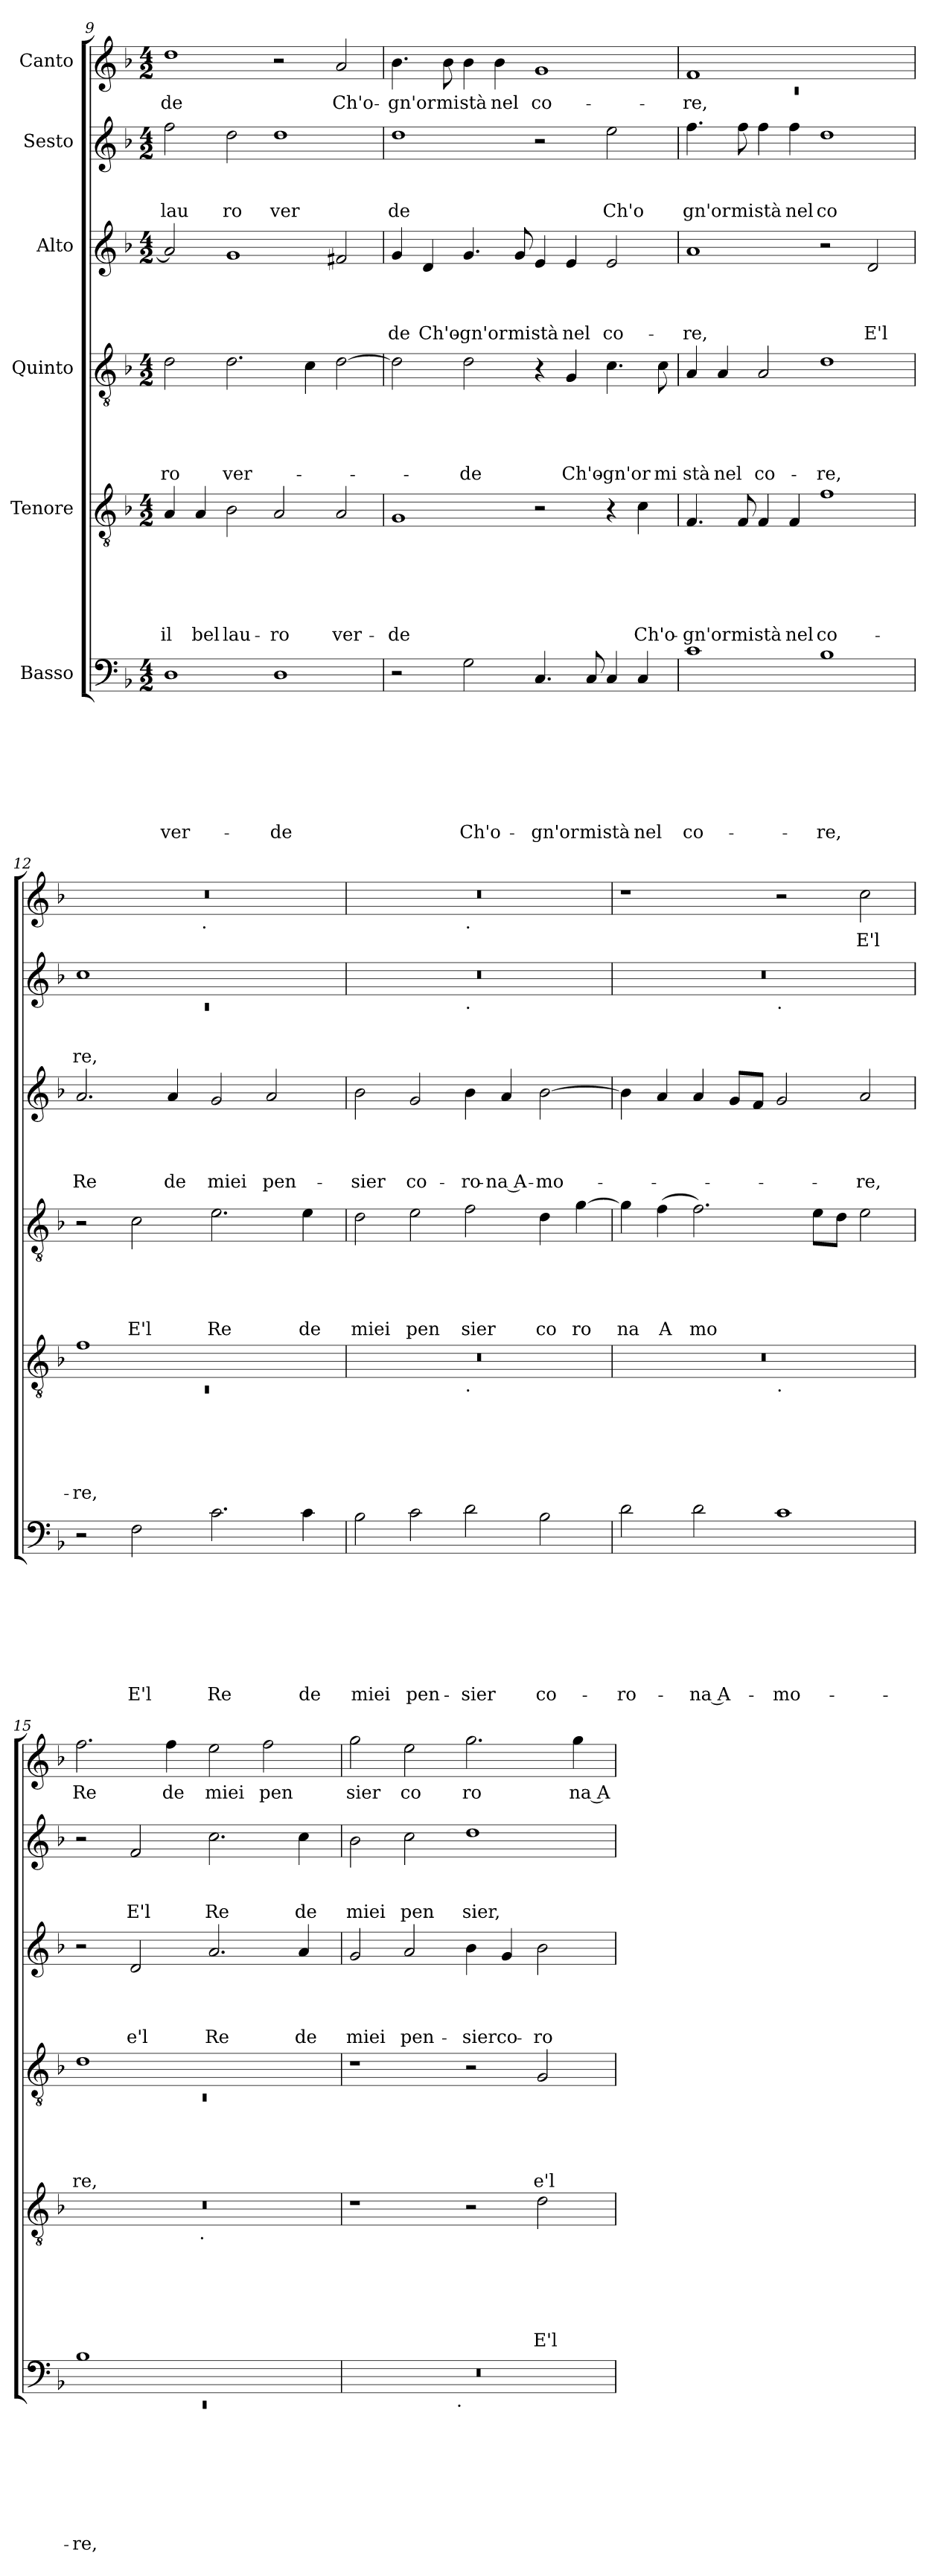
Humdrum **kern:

**kern	**text	**text	**text	**text	**text	**text	**text	**text	**kern	**text	**text	**text	**text	**text	**text	**kern	**text	**text	**text	**text	**text	**kern	**text	**text	**text	**text	**kern	**text	**text	**text	**kern	**text
*part6	*part6	*part6	*part6	*part6	*part6	*part6	*part6	*part6	*part5	*part5	*part5	*part5	*part5	*part5	*part5	*part4	*part4	*part4	*part4	*part4	*part4	*part3	*part3	*part3	*part3	*part3	*part2	*part2	*part2	*part2	*part1	*part1
*staff6	*staff6	*staff6	*staff6	*staff6	*staff6	*staff6	*staff6	*staff6	*staff5	*staff5	*staff5	*staff5	*staff5	*staff5	*staff5	*staff4	*staff4	*staff4	*staff4	*staff4	*staff4	*staff3	*staff3	*staff3	*staff3	*staff3	*staff2	*staff2	*staff2	*staff2	*staff1	*staff1
*I"Basso	*	*	*	*	*	*	*	*	*I"Tenore	*	*	*	*	*	*	*I"Quinto	*	*	*	*	*	*I"Alto	*	*	*	*	*I"Sesto	*	*	*	*I"Canto	*
*clefF4	*	*	*	*	*	*	*	*	*clefGv2	*	*	*	*	*	*	*clefGv2	*	*	*	*	*	*clefG2	*	*	*	*	*clefG2	*	*	*	*clefG2	*
*k[b-]	*	*	*	*	*	*	*	*	*k[b-]	*	*	*	*	*	*	*k[b-]	*	*	*	*	*	*k[b-]	*	*	*	*	*k[b-]	*	*	*	*k[b-]	*
*F:	*	*	*	*	*	*	*	*	*F:	*	*	*	*	*	*	*F:	*	*	*	*	*	*F:	*	*	*	*	*F:	*	*	*	*F:	*
*M4/2	*	*	*	*	*	*	*	*	*M4/2	*	*	*	*	*	*	*M4/2	*	*	*	*	*	*M4/2	*	*	*	*	*M4/2	*	*	*	*M4/2	*
=9	=9	=9	=9	=9	=9	=9	=9	=9	=9	=9	=9	=9	=9	=9	=9	=9	=9	=9	=9	=9	=9	=9	=9	=9	=9	=9	=9	=9	=9	=9	=9	=9
!	!	!	!	!	!	!	!	!LO:LY:b	!	!	!	!	!	!	!LO:LY:b	!	!	!	!	!	!LO:LY:b	!	!	!	!	!	!	!	!	!LO:LY:b	!	!LO:LY:b
1D	.	.	.	.	.	.	.	ver-	4A/	.	.	.	.	.	il	2d\	.	.	.	.	-ro	2a/]	.	.	.	.	2ff\	.	.	lau	1dd	de
!	!	!	!	!	!	!	!	!	!	!	!	!	!	!	!LO:LY:b	!	!	!	!	!	!	!	!	!	!	!	!	!	!	!	!	!
.	.	.	.	.	.	.	.	.	4A/	.	.	.	.	.	bel	.	.	.	.	.	.	.	.	.	.	.	.	.	.	.	.	.
!	!	!	!	!	!	!	!	!	!	!	!	!	!	!	!LO:LY:b	!	!	!	!	!	!LO:LY:b	!	!	!	!	!	!	!	!	!LO:LY:b	!	!
.	.	.	.	.	.	.	.	.	2B-\	.	.	.	.	.	lau-	2.d\	.	.	.	.	ver-	1g	.	.	.	.	2dd\	.	.	ro	.	.
!	!	!	!	!	!	!	!	!LO:LY:b	!	!	!	!	!	!	!LO:LY:b	!	!	!	!	!	!	!	!	!	!	!	!	!	!	!LO:LY:b	!	!
1D	.	.	.	.	.	.	.	-de	2A/	.	.	.	.	.	-ro	.	.	.	.	.	.	.	.	.	.	.	1dd	.	.	ver	2r	.
.	.	.	.	.	.	.	.	.	.	.	.	.	.	.	.	4c\	.	.	.	.	.	.	.	.	.	.	.	.	.	.	.	.
!	!	!	!	!	!	!	!	!	!	!	!	!	!	!	!LO:LY:b	!	!	!	!	!	!	!	!	!	!	!	!	!	!	!	!	!LO:LY:b
.	.	.	.	.	.	.	.	.	2A/	.	.	.	.	.	ver-	[>2d\	.	.	.	.	.	2f#/	.	.	.	.	.	.	.	.	2a/	Ch'o-
=10	=10	=10	=10	=10	=10	=10	=10	=10	=10	=10	=10	=10	=10	=10	=10	=10	=10	=10	=10	=10	=10	=10	=10	=10	=10	=10	=10	=10	=10	=10	=10	=10
!	!	!	!	!	!	!	!	!	!	!	!	!	!	!	!LO:LY:b	!	!	!	!	!	!	!	!	!	!	!LO:LY:b	!	!	!	!LO:LY:b	!	!LO:LY:b
2r	.	.	.	.	.	.	.	.	1G	.	.	.	.	.	-de	2d\]	.	.	.	.	.	4g/	.	.	.	-de	1dd	.	.	de	4.b-\	-gn'or
!	!	!	!	!	!	!	!	!	!	!	!	!	!	!	!	!	!	!	!	!	!	!	!	!	!	!LO:LY:b	!	!	!	!	!	!
.	.	.	.	.	.	.	.	.	.	.	.	.	.	.	.	.	.	.	.	.	.	4d/	.	.	.	Ch'o-	.	.	.	.	.	.
!	!	!	!	!	!	!	!	!	!	!	!	!	!	!	!	!	!	!	!	!	!	!	!	!	!	!	!	!	!	!	!	!LO:LY:b
.	.	.	.	.	.	.	.	.	.	.	.	.	.	.	.	.	.	.	.	.	.	.	.	.	.	.	.	.	.	.	8b-\	mi
!	!	!	!	!	!	!	!	!LO:LY:b	!	!	!	!	!	!	!	!	!	!	!	!	!LO:LY:b	!	!	!	!	!LO:LY:b	!	!	!	!	!	!LO:LY:b
2G\	.	.	.	.	.	.	.	Ch'o-	.	.	.	.	.	.	.	2d\	.	.	.	.	-de	4.g/	.	.	.	-gn'or	.	.	.	.	4b-\	stà
!	!	!	!	!	!	!	!	!	!	!	!	!	!	!	!	!	!	!	!	!	!	!	!	!	!	!	!	!	!	!	!	!LO:LY:b
.	.	.	.	.	.	.	.	.	.	.	.	.	.	.	.	.	.	.	.	.	.	.	.	.	.	.	.	.	.	.	4b-\	nel
!	!	!	!	!	!	!	!	!	!	!	!	!	!	!	!	!	!	!	!	!	!	!	!	!	!	!LO:LY:b	!	!	!	!	!	!
.	.	.	.	.	.	.	.	.	.	.	.	.	.	.	.	.	.	.	.	.	.	8g/	.	.	.	mi	.	.	.	.	.	.
!	!	!	!	!	!	!	!	!LO:LY:b	!	!	!	!	!	!	!	!	!	!	!	!	!	!	!	!	!	!LO:LY:b	!	!	!	!	!	!LO:LY:b
4.C/	.	.	.	.	.	.	.	-gn'or	2r	.	.	.	.	.	.	4r	.	.	.	.	.	4e/	.	.	.	stà	2r	.	.	.	1g	co-
!	!	!	!	!	!	!	!	!	!	!	!	!	!	!	!	!	!	!	!	!	!LO:LY:b	!	!	!	!	!LO:LY:b	!	!	!	!	!	!
.	.	.	.	.	.	.	.	.	.	.	.	.	.	.	.	4G/	.	.	.	.	Ch'o-	4e/	.	.	.	nel	.	.	.	.	.	.
!	!	!	!	!	!	!	!	!LO:LY:b	!	!	!	!	!	!	!	!	!	!	!	!	!	!	!	!	!	!	!	!	!	!	!	!
8C/	.	.	.	.	.	.	.	mi	.	.	.	.	.	.	.	.	.	.	.	.	.	.	.	.	.	.	.	.	.	.	.	.
!	!	!	!	!	!	!	!	!LO:LY:b	!	!	!	!	!	!	!	!	!	!	!	!	!LO:LY:b	!	!	!	!	!LO:LY:b	!	!	!	!LO:LY:b	!	!
4C/	.	.	.	.	.	.	.	stà	4r	.	.	.	.	.	.	4.c\	.	.	.	.	-gn'or	2e/	.	.	.	co-	2ee\	.	.	Ch'o	.	.
!	!	!	!	!	!	!	!	!LO:LY:b	!	!	!	!	!	!	!LO:LY:b	!	!	!	!	!	!	!	!	!	!	!	!	!	!	!	!	!
4C/	.	.	.	.	.	.	.	nel	4c\	.	.	.	.	.	Ch'o-	.	.	.	.	.	.	.	.	.	.	.	.	.	.	.	.	.
!	!	!	!	!	!	!	!	!	!	!	!	!	!	!	!	!	!	!	!	!	!LO:LY:b	!	!	!	!	!	!	!	!	!	!	!
.	.	.	.	.	.	.	.	.	.	.	.	.	.	.	.	8c\	.	.	.	.	mi	.	.	.	.	.	.	.	.	.	.	.
=11	=11	=11	=11	=11	=11	=11	=11	=11	=11	=11	=11	=11	=11	=11	=11	=11	=11	=11	=11	=11	=11	=11	=11	=11	=11	=11	=11	=11	=11	=11	=11	=11
*	*	*	*	*	*	*	*	*	*	*	*	*	*	*	*	*	*	*	*	*	*	*	*	*	*	*	*	*	*	*	*^	*
!	!	!	!	!	!	!	!	!LO:LY:b	!	!	!	!	!	!	!LO:LY:b	!	!	!	!	!	!LO:LY:b	!	!	!	!	!LO:LY:b	!	!	!	!LO:LY:b	!	!LO:N:vis=1	!LO:LY:b
1c	.	.	.	.	.	.	.	co-	4.F/	.	.	.	.	.	-gn'or	4A/	.	.	.	.	stà	1a	.	.	.	-re,	4.ff\	.	.	gn'or	1f	0rc	-re,
!	!	!	!	!	!	!	!	!	!	!	!	!	!	!	!	!	!	!	!	!	!LO:LY:b	!	!	!	!	!	!	!	!	!	!	!	!
.	.	.	.	.	.	.	.	.	.	.	.	.	.	.	.	4A/	.	.	.	.	nel	.	.	.	.	.	.	.	.	.	.	.	.
!	!	!	!	!	!	!	!	!	!	!	!	!	!	!	!LO:LY:b	!	!	!	!	!	!	!	!	!	!	!	!	!	!	!LO:LY:b	!	!	!
.	.	.	.	.	.	.	.	.	8F/	.	.	.	.	.	mi	.	.	.	.	.	.	.	.	.	.	.	8ff\	.	.	mi	.	.	.
!	!	!	!	!	!	!	!	!	!	!	!	!	!	!	!LO:LY:b	!	!	!	!	!	!LO:LY:b	!	!	!	!	!	!	!	!	!LO:LY:b	!	!	!
.	.	.	.	.	.	.	.	.	4F/	.	.	.	.	.	stà	2A/	.	.	.	.	co-	.	.	.	.	.	4ff\	.	.	stà	.	.	.
!	!	!	!	!	!	!	!	!	!	!	!	!	!	!	!LO:LY:b	!	!	!	!	!	!	!	!	!	!	!	!	!	!	!LO:LY:b	!	!	!
.	.	.	.	.	.	.	.	.	4F/	.	.	.	.	.	nel	.	.	.	.	.	.	.	.	.	.	.	4ff\	.	.	nel	.	.	.
!	!	!	!	!	!	!	!	!LO:LY:b	!	!	!	!	!	!	!LO:LY:b	!	!	!	!	!	!LO:LY:b	!	!	!	!	!	!	!	!	!LO:LY:b	!	!	!
1B-	.	.	.	.	.	.	.	-re,	1f	.	.	.	.	.	co-	1d	.	.	.	.	-re,	2r	.	.	.	.	1dd	.	.	co	1ryy	.	.
!	!	!	!	!	!	!	!	!	!	!	!	!	!	!	!	!	!	!	!	!	!	!	!	!	!	!LO:LY:b	!	!	!	!	!	!	!
.	.	.	.	.	.	.	.	.	.	.	.	.	.	.	.	.	.	.	.	.	.	2d/	.	.	.	E'l	.	.	.	.	.	.	.
!!LO:PB:g=z	!!
=12	=12	=12	=12	=12	=12	=12	=12	=12	=12	=12	=12	=12	=12	=12	=12	=12	=12	=12	=12	=12	=12	=12	=12	=12	=12	=12	=12	=12	=12	=12	=12	=12	=12
*	*	*	*	*	*	*	*	*	*^	*	*	*	*	*	*	*	*	*	*	*	*	*	*	*	*	*	*^	*	*	*	*	*	*
!	!	!	!	!	!	!	!	!	!	!LO:N:vis=1	!	!	!	!	!	!LO:LY:b	!	!	!	!	!	!	!	!	!	!	!LO:LY:b	!	!LO:N:vis=1	!	!	!LO:LY:b	!	!	!
2r	.	.	.	.	.	.	.	.	1f	0rC	.	.	.	.	.	-re,	2r	.	.	.	.	.	2.a/	.	.	.	Re	1cc	0rc	.	.	re,	0r	2ryy	.
!	!	!	!	!	!	!	!	!LO:LY:b	!	!	!	!	!	!	!	!	!	!	!	!	!	!LO:LY:b	!	!	!	!	!	!	!	!	!	!	!	!	!
2F\	.	.	.	.	.	.	.	E'l	.	.	.	.	.	.	.	.	2c\	.	.	.	.	E'l	.	.	.	.	.	.	.	.	.	.	.	4...ryy	.
!	!	!	!	!	!	!	!	!	!	!	!	!	!	!	!	!	!	!	!	!	!	!	!	!	!	!	!LO:LY:b	!	!	!	!	!	!	!	!
.	.	.	.	.	.	.	.	.	.	.	.	.	.	.	.	.	.	.	.	.	.	.	4a/	.	.	.	de	.	.	.	.	.	.	.	.
!	!	!	!	!	!	!	!	!	!	!	!	!	!	!	!	!	!	!	!	!	!	!	!	!	!	!	!	!	!	!	!	!	!	!LO:TX:b:t=.	!
.	.	.	.	.	.	.	.	.	.	.	.	.	.	.	.	.	.	.	.	.	.	.	.	.	.	.	.	.	.	.	.	.	.	1ryy	.
!	!	!	!	!	!	!	!	!LO:LY:b	!	!	!	!	!	!	!	!	!	!	!	!	!	!LO:LY:b	!	!	!	!	!LO:LY:b	!	!	!	!	!	!	!	!
2.c\	.	.	.	.	.	.	.	Re	1ryy	.	.	.	.	.	.	.	2.e\	.	.	.	.	Re	2g/	.	.	.	miei	1ryy	.	.	.	.	.	.	.
!	!	!	!	!	!	!	!	!	!	!	!	!	!	!	!	!	!	!	!	!	!	!	!	!	!	!	!LO:LY:b	!	!	!	!	!	!	!	!
.	.	.	.	.	.	.	.	.	.	.	.	.	.	.	.	.	.	.	.	.	.	.	2a/	.	.	.	pen-	.	.	.	.	.	.	.	.
!	!	!	!	!	!	!	!	!LO:LY:b	!	!	!	!	!	!	!	!	!	!	!	!	!	!LO:LY:b	!	!	!	!	!	!	!	!	!	!	!	!	!
4c\	.	.	.	.	.	.	.	de	.	.	.	.	.	.	.	.	4e\	.	.	.	.	de	.	.	.	.	.	.	.	.	.	.	.	.	.
.	.	.	.	.	.	.	.	.	.	.	.	.	.	.	.	.	.	.	.	.	.	.	.	.	.	.	.	.	.	.	.	.	.	32ryy	.
=13	=13	=13	=13	=13	=13	=13	=13	=13	=13	=13	=13	=13	=13	=13	=13	=13	=13	=13	=13	=13	=13	=13	=13	=13	=13	=13	=13	=13	=13	=13	=13	=13	=13	=13	=13
!	!	!	!	!	!	!	!	!LO:LY:b	!	!	!	!	!	!	!	!	!	!	!	!	!	!LO:LY:b	!	!	!	!	!LO:LY:b	!	!	!	!	!	!	!	!
2B-\	.	.	.	.	.	.	.	miei	0r	1ryy	.	.	.	.	.	.	2d\	.	.	.	.	miei	2b-\	.	.	.	-sier	0r	1ryy	.	.	.	0r	1ryy	.
!	!	!	!	!	!	!	!	!LO:LY:b	!	!	!	!	!	!	!	!	!	!	!	!	!	!LO:LY:b	!	!	!	!	!LO:LY:b	!	!	!	!	!	!	!	!
2c\	.	.	.	.	.	.	.	pen-	.	.	.	.	.	.	.	.	2e\	.	.	.	.	pen	2g/	.	.	.	co-	.	.	.	.	.	.	.	.
!	!	!	!	!	!	!	!	!	!	!	!	!	!	!	!	!	!	!	!	!	!	!	!	!	!	!	!	!	!	!	!	!	!	!LO:TX:b:t=.	!
!	!	!	!	!	!	!	!	!	!	!	!	!	!	!	!	!	!	!	!	!	!	!	!	!	!	!	!	!	!LO:TX:b:t=.	!	!	!	!	!	!
!	!	!	!	!	!	!	!	!	!	!LO:TX:b:t=.	!	!	!	!	!	!	!	!	!	!	!	!	!	!	!	!	!	!	!	!	!	!	!	!	!
!	!	!	!	!	!	!	!	!LO:LY:b	!	!	!	!	!	!	!	!	!	!	!	!	!	!LO:LY:b	!	!	!	!	!LO:LY:b	!	!	!	!	!	!	!	!
2d\	.	.	.	.	.	.	.	-sier	.	1ryy	.	.	.	.	.	.	2f\	.	.	.	.	sier	4b-\	.	.	.	-ro-	.	1ryy	.	.	.	.	1ryy	.
!	!	!	!	!	!	!	!	!	!	!	!	!	!	!	!	!	!	!	!	!	!	!	!	!	!	!	!LO:LY:b:rj	!	!	!	!	!	!	!	!
.	.	.	.	.	.	.	.	.	.	.	.	.	.	.	.	.	.	.	.	.	.	.	4a/	.	.	.	-na A-	.	.	.	.	.	.	.	.
!	!	!	!	!	!	!	!	!LO:LY:b	!	!	!	!	!	!	!	!	!	!	!	!	!	!LO:LY:b	!	!	!	!	!LO:LY:b	!	!	!	!	!	!	!	!
2B-\	.	.	.	.	.	.	.	co-	.	.	.	.	.	.	.	.	4d\	.	.	.	.	co	[>2b-\	.	.	.	-mo-	.	.	.	.	.	.	.	.
!	!	!	!	!	!	!	!	!	!	!	!	!	!	!	!	!	!	!	!	!	!	!LO:LY:b	!	!	!	!	!	!	!	!	!	!	!	!	!
.	.	.	.	.	.	.	.	.	.	.	.	.	.	.	.	.	[>4g\	.	.	.	.	ro	.	.	.	.	.	.	.	.	.	.	.	.	.
=14	=14	=14	=14	=14	=14	=14	=14	=14	=14	=14	=14	=14	=14	=14	=14	=14	=14	=14	=14	=14	=14	=14	=14	=14	=14	=14	=14	=14	=14	=14	=14	=14	=14	=14	=14
!	!	!	!	!	!	!	!	!LO:LY:b	!	!	!	!	!	!	!	!	!	!	!	!	!	!LO:LY:b	!	!	!	!	!	!	!	!	!	!	!	!	!
*	*	*	*	*	*	*	*	*	*	*	*	*	*	*	*	*	*	*	*	*	*	*	*	*	*	*	*	*	*	*	*	*	*v	*v	*
2d\	.	.	.	.	.	.	.	-ro-	0r	1ryy	.	.	.	.	.	.	4g\]	.	.	.	.	na	4b-\]	.	.	.	.	0r	1ryy	.	.	.	1r	.
!	!	!	!	!	!	!	!	!	!	!	!	!	!	!	!	!	!	!	!	!	!	!LO:LY:b	!	!	!	!	!	!	!	!	!	!	!	!
.	.	.	.	.	.	.	.	.	.	.	.	.	.	.	.	.	(<4f\	.	.	.	.	A	4a/	.	.	.	.	.	.	.	.	.	.	.
!	!	!	!	!	!	!	!	!LO:LY:b:rj	!	!	!	!	!	!	!	!	!	!	!	!	!	!LO:LY:b	!	!	!	!	!	!	!	!	!	!	!	!
2d\	.	.	.	.	.	.	.	-na A-	.	.	.	.	.	.	.	.	2.f\)	.	.	.	.	mo	4a/	.	.	.	.	.	.	.	.	.	.	.
.	.	.	.	.	.	.	.	.	.	.	.	.	.	.	.	.	.	.	.	.	.	.	8g/L	.	.	.	.	.	.	.	.	.	.	.
.	.	.	.	.	.	.	.	.	.	.	.	.	.	.	.	.	.	.	.	.	.	.	8f/J	.	.	.	.	.	.	.	.	.	.	.
!	!	!	!	!	!	!	!	!	!	!	!	!	!	!	!	!	!	!	!	!	!	!	!	!	!	!	!	!	!LO:TX:b:t=.	!	!	!	!	!
!	!	!	!	!	!	!	!	!	!	!LO:TX:b:t=.	!	!	!	!	!	!	!	!	!	!	!	!	!	!	!	!	!	!	!	!	!	!	!	!
!	!	!	!	!	!	!	!	!LO:LY:b	!	!	!	!	!	!	!	!	!	!	!	!	!	!	!	!	!	!	!	!	!	!	!	!	!	!
1c	.	.	.	.	.	.	.	-mo-	.	1ryy	.	.	.	.	.	.	.	.	.	.	.	.	2g/	.	.	.	.	.	1ryy	.	.	.	2r	.
.	.	.	.	.	.	.	.	.	.	.	.	.	.	.	.	.	8e\L	.	.	.	.	.	.	.	.	.	.	.	.	.	.	.	.	.
.	.	.	.	.	.	.	.	.	.	.	.	.	.	.	.	.	8d\J	.	.	.	.	.	.	.	.	.	.	.	.	.	.	.	.	.
!	!	!	!	!	!	!	!	!	!	!	!	!	!	!	!	!	!	!	!	!	!	!	!	!	!	!	!LO:LY:b	!	!	!	!	!	!	!LO:LY:b
.	.	.	.	.	.	.	.	.	.	.	.	.	.	.	.	.	2e\	.	.	.	.	.	2a/	.	.	.	-re,	.	.	.	.	.	2cc\	E'l
=15	=15	=15	=15	=15	=15	=15	=15	=15	=15	=15	=15	=15	=15	=15	=15	=15	=15	=15	=15	=15	=15	=15	=15	=15	=15	=15	=15	=15	=15	=15	=15	=15	=15	=15
*^	*	*	*	*	*	*	*	*	*	*	*	*	*	*	*	*	*^	*	*	*	*	*	*	*	*	*	*	*	*	*	*	*	*	*
!	!LO:N:vis=1	!	!	!	!	!	!	!	!LO:LY:b	!	!	!	!	!	!	!	!	!	!LO:N:vis=1	!	!	!	!	!LO:LY:b	!	!	!	!	!	!	!	!	!	!	!	!LO:LY:b
*	*	*	*	*	*	*	*	*	*	*	*	*	*	*	*	*	*	*	*	*	*	*	*	*	*	*	*	*	*	*v	*v	*	*	*	*	*
1B-	0rEE	.	.	.	.	.	.	.	-re,	0r	2ryy	.	.	.	.	.	.	1d	0rC	.	.	.	.	re,	2r	.	.	.	.	2r	.	.	.	2.ff\	Re
!	!	!	!	!	!	!	!	!	!	!	!	!	!	!	!	!	!	!	!	!	!	!	!	!	!	!	!	!	!LO:LY:b	!	!	!	!LO:LY:b	!	!
.	.	.	.	.	.	.	.	.	.	.	4...ryy	.	.	.	.	.	.	.	.	.	.	.	.	.	2d/	.	.	.	e'l	2f/	.	.	E'l	.	.
!	!	!	!	!	!	!	!	!	!	!	!	!	!	!	!	!	!	!	!	!	!	!	!	!	!	!	!	!	!	!	!	!	!	!	!LO:LY:b
.	.	.	.	.	.	.	.	.	.	.	.	.	.	.	.	.	.	.	.	.	.	.	.	.	.	.	.	.	.	.	.	.	.	4ff\	de
!	!	!	!	!	!	!	!	!	!	!	!LO:TX:b:t=.	!	!	!	!	!	!	!	!	!	!	!	!	!	!	!	!	!	!	!	!	!	!	!	!
.	.	.	.	.	.	.	.	.	.	.	1ryy	.	.	.	.	.	.	.	.	.	.	.	.	.	.	.	.	.	.	.	.	.	.	.	.
!	!	!	!	!	!	!	!	!	!	!	!	!	!	!	!	!	!	!	!	!	!	!	!	!	!	!	!	!	!LO:LY:b	!	!	!	!LO:LY:b	!	!LO:LY:b
1ryy	.	.	.	.	.	.	.	.	.	.	.	.	.	.	.	.	.	1ryy	.	.	.	.	.	.	2.a/	.	.	.	Re	2.cc\	.	.	Re	2ee\	miei
!	!	!	!	!	!	!	!	!	!	!	!	!	!	!	!	!	!	!	!	!	!	!	!	!	!	!	!	!	!	!	!	!	!	!	!LO:LY:b
.	.	.	.	.	.	.	.	.	.	.	.	.	.	.	.	.	.	.	.	.	.	.	.	.	.	.	.	.	.	.	.	.	.	2ff\	pen
!	!	!	!	!	!	!	!	!	!	!	!	!	!	!	!	!	!	!	!	!	!	!	!	!	!	!	!	!	!LO:LY:b	!	!	!	!LO:LY:b	!	!
.	.	.	.	.	.	.	.	.	.	.	.	.	.	.	.	.	.	.	.	.	.	.	.	.	4a/	.	.	.	de	4cc\	.	.	de	.	.
.	.	.	.	.	.	.	.	.	.	.	32ryy	.	.	.	.	.	.	.	.	.	.	.	.	.	.	.	.	.	.	.	.	.	.	.	.
=16	=16	=16	=16	=16	=16	=16	=16	=16	=16	=16	=16	=16	=16	=16	=16	=16	=16	=16	=16	=16	=16	=16	=16	=16	=16	=16	=16	=16	=16	=16	=16	=16	=16	=16	=16
!	!	!	!	!	!	!	!	!	!	!	!	!	!	!	!	!	!	!	!	!	!	!	!	!	!	!	!	!	!LO:LY:b	!	!	!	!LO:LY:b	!	!LO:LY:b
*	*	*	*	*	*	*	*	*	*	*v	*v	*	*	*	*	*	*	*	*	*	*	*	*	*	*	*	*	*	*	*	*	*	*	*	*
*	*	*	*	*	*	*	*	*	*	*	*	*	*	*	*	*	*v	*v	*	*	*	*	*	*	*	*	*	*	*	*	*	*	*	*
0r	2ryy	.	.	.	.	.	.	.	.	1r	.	.	.	.	.	.	1r	.	.	.	.	.	2g/	.	.	.	miei	2b-\	.	.	miei	2gg\	sier
!	!	!	!	!	!	!	!	!	!	!	!	!	!	!	!	!	!	!	!	!	!	!	!	!	!	!	!LO:LY:b	!	!	!	!LO:LY:b	!	!LO:LY:b
.	4...ryy	.	.	.	.	.	.	.	.	.	.	.	.	.	.	.	.	.	.	.	.	.	2a/	.	.	.	pen-	2cc\	.	.	pen	2ee\	co
!	!LO:TX:b:t=.	!	!	!	!	!	!	!	!	!	!	!	!	!	!	!	!	!	!	!	!	!	!	!	!	!	!	!	!	!	!	!	!
.	1ryy	.	.	.	.	.	.	.	.	.	.	.	.	.	.	.	.	.	.	.	.	.	.	.	.	.	.	.	.	.	.	.	.
!	!	!	!	!	!	!	!	!	!	!	!	!	!	!	!	!	!	!	!	!	!	!	!	!	!	!	!LO:LY:b	!	!	!	!LO:LY:b	!	!LO:LY:b
.	.	.	.	.	.	.	.	.	.	2r	.	.	.	.	.	.	2r	.	.	.	.	.	4b-\	.	.	.	-sierco-	1dd	.	.	sier,	2.gg\	ro
.	.	.	.	.	.	.	.	.	.	.	.	.	.	.	.	.	.	.	.	.	.	.	4g/	.	.	.	.	.	.	.	.	.	.
!	!	!	!	!	!	!	!	!	!	!	!	!	!	!	!	!LO:LY:b	!	!	!	!	!	!LO:LY:b	!	!	!	!	!LO:LY:b	!	!	!	!	!	!
.	.	.	.	.	.	.	.	.	.	2d\	.	.	.	.	.	E'l	2G/	.	.	.	.	e'l	2b-\	.	.	.	-ro-	.	.	.	.	.	.
!	!	!	!	!	!	!	!	!	!	!	!	!	!	!	!	!	!	!	!	!	!	!	!	!	!	!	!	!	!	!	!	!	!LO:LY:b:rj
.	.	.	.	.	.	.	.	.	.	.	.	.	.	.	.	.	.	.	.	.	.	.	.	.	.	.	.	.	.	.	.	4gg\	na A
.	32ryy	.	.	.	.	.	.	.	.	.	.	.	.	.	.	.	.	.	.	.	.	.	.	.	.	.	.	.	.	.	.	.	.
*v	*v	*	*	*	*	*	*	*	*	*	*	*	*	*	*	*	*	*	*	*	*	*	*	*	*	*	*	*	*	*	*	*	*
=	=	=	=	=	=	=	=	=	=	=	=	=	=	=	=	=	=	=	=	=	=	=	=	=	=	=	=	=	=	=	=	=
*-	*-	*-	*-	*-	*-	*-	*-	*-	*-	*-	*-	*-	*-	*-	*-	*-	*-	*-	*-	*-	*-	*-	*-	*-	*-	*-	*-	*-	*-	*-	*-	*-
